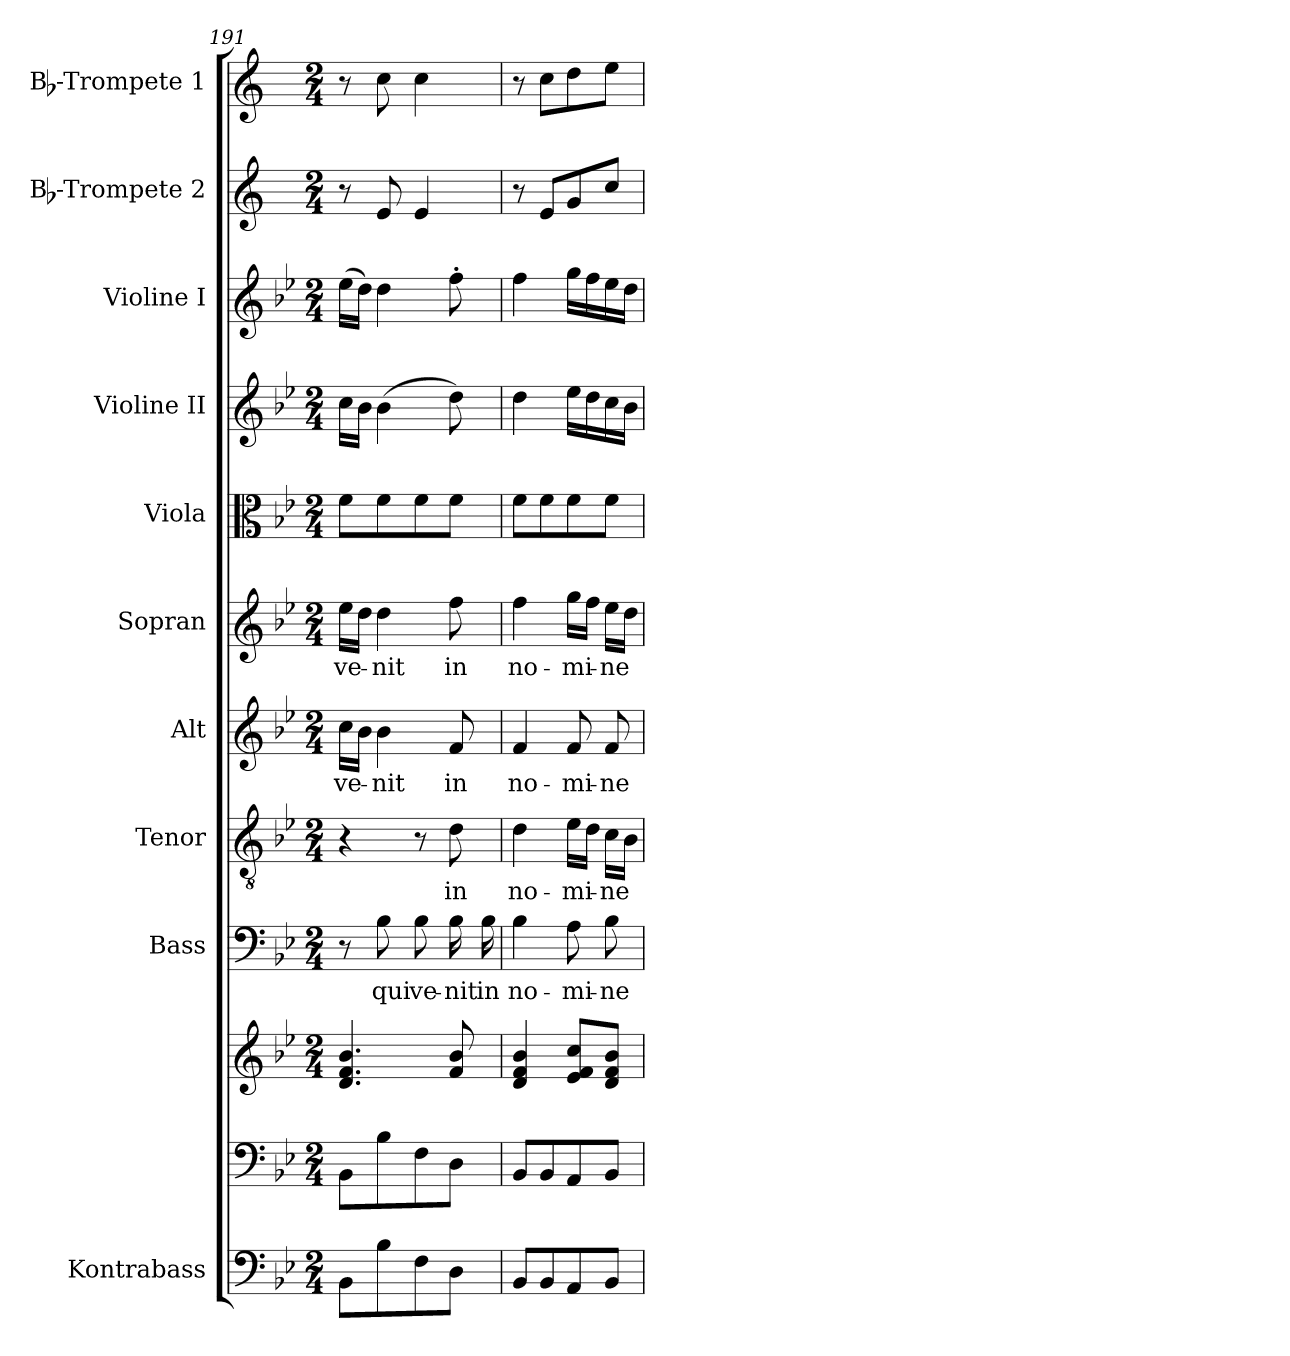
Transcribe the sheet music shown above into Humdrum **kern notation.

**kern	**kern	**kern	**kern	**text	**kern	**text	**kern	**text	**kern	**text	**kern	**kern	**kern	**kern	**kern
*part11	*part10	*part10	*part9	*part9	*part8	*part8	*part7	*part7	*part6	*part6	*part5	*part4	*part3	*part2	*part1
*staff12	*staff11	*staff10	*staff9	*staff9	*staff8	*staff8	*staff7	*staff7	*staff6	*staff6	*staff5	*staff4	*staff3	*staff2	*staff1
*I"Kontrabass	*	*	*I"Bass	*	*I"Tenor	*	*I"Alt	*	*I"Sopran	*	*I"Viola	*I"Violine II	*I"Violine I	*I"Bb-Trompete 2	*I"Bb-Trompete 1
*I'Kb.	*	*	*I'B.	*	*I'T.	*	*I'A.	*	*I'S.	*	*I'Vla.	*I'Vl. II	*I'Vl. I	*I'Bb Trp. 2	*I'Bb Trp. 1
!!LO:PB:g=z
*clefF4	*clefF4	*clefG2	*clefF4	*	*clefGv2	*	*clefG2	*	*clefG2	*	*clefC3	*clefG2	*clefG2	*clefG2	*clefG2
*ITrd7c12	*	*	*	*	*	*	*	*	*	*	*	*	*	*ITrd1c2	*ITrd1c2
*k[b-e-]	*k[b-e-]	*k[b-e-]	*k[b-e-]	*	*k[b-e-]	*	*k[b-e-]	*	*k[b-e-]	*	*k[b-e-]	*k[b-e-]	*k[b-e-]	*k[b-e-]	*k[b-e-]
*B-:	*B-:	*B-:	*B-:	*	*B-:	*	*B-:	*	*B-:	*	*B-:	*B-:	*B-:	*B-:	*B-:
*M2/4	*M2/4	*M2/4	*M2/4	*	*M2/4	*	*M2/4	*	*M2/4	*	*M2/4	*M2/4	*M2/4	*M2/4	*M2/4
=191	=191	=191	=191	=191	=191	=191	=191	=191	=191	=191	=191	=191	=191	=191	=191
!	!	!	!	!	!	!	!	!LO:LY:b	!	!LO:LY:b	!	!	!	!	!
8BBB-\L	8BB-\L	4.d/ 4.f/ 4.b-/	8r	.	4r	.	16cc\LL	ve-	16ee-\LL	ve-	8f\L	16cc\LL	(>16ee-\LL	8r	8r
.	.	.	.	.	.	.	16b-\JJ	.	16dd\JJ	.	.	16b-\JJ	16dd\JJ)	.	.
!	!	!	!	!LO:LY:b	!	!	!	!LO:LY:b	!	!LO:LY:b	!	!	!	!	!
8BB-\	8B-\	.	8B-\	qui	.	.	4b-\	-nit	4dd\	-nit	8f\	(>4b-\	4dd\	8d/	8b-\
!	!	!	!	!LO:LY:b	!	!	!	!	!	!	!	!	!	!	!
8FF\	8F\	.	8B-\	ve-	8r	.	.	.	.	.	8f\	.	.	4d/	4b-\
!	!	!	!	!LO:LY:b	!	!LO:LY:b	!	!LO:LY:b	!	!LO:LY:b	!	!	!	!	!
8DD\J	8D\J	8f/ 8b-/	16B-\	-nit	8d\	in	8f/	in	8ff\	in	8f\J	8dd\)	8ff'>\	.	.
!	!	!	!	!LO:LY:b	!	!	!	!	!	!	!	!	!	!	!
.	.	.	16B-\	in	.	.	.	.	.	.	.	.	.	.	.
=192	=192	=192	=192	=192	=192	=192	=192	=192	=192	=192	=192	=192	=192	=192	=192
!	!	!	!	!LO:LY:b	!	!LO:LY:b	!	!LO:LY:b	!	!LO:LY:b	!	!	!	!	!
8BBB-/L	8BB-/L	4d/ 4f/ 4b-/	4B-\	no-	4d\	no-	4f/	no-	4ff\	no-	8f\L	4dd\	4ff\	8r	8r
8BBB-/	8BB-/	.	.	.	.	.	.	.	.	.	8f\	.	.	8d/L	8b-\L
!	!	!	!	!LO:LY:b	!	!LO:LY:b	!	!LO:LY:b	!	!LO:LY:b	!	!	!	!	!
8AAA/	8AA/	8e-/ 8f/ 8cc/L	8A\	-mi-	16e-\LL	-mi-	8f/	-mi-	16gg\LL	-mi-	8f\	16ee-\LL	16gg\LL	8f/	8cc\
.	.	.	.	.	16d\JJ	.	.	.	16ff\JJ	.	.	16dd\	16ff\	.	.
!	!	!	!	!LO:LY:b	!	!LO:LY:b	!	!LO:LY:b	!	!LO:LY:b	!	!	!	!	!
8BBB-/J	8BB-/J	8d/ 8f/ 8b-/J	8B-\	-ne	16c\LL	-ne	8f/	-ne	16ee-\LL	-ne	8f\J	16cc\	16ee-\	8b-/J	8dd\J
.	.	.	.	.	16B-\JJ	.	.	.	16dd\JJ	.	.	16b-\JJ	16dd\JJ	.	.
=	=	=	=	=	=	=	=	=	=	=	=	=	=	=	=
*-	*-	*-	*-	*-	*-	*-	*-	*-	*-	*-	*-	*-	*-	*-	*-
